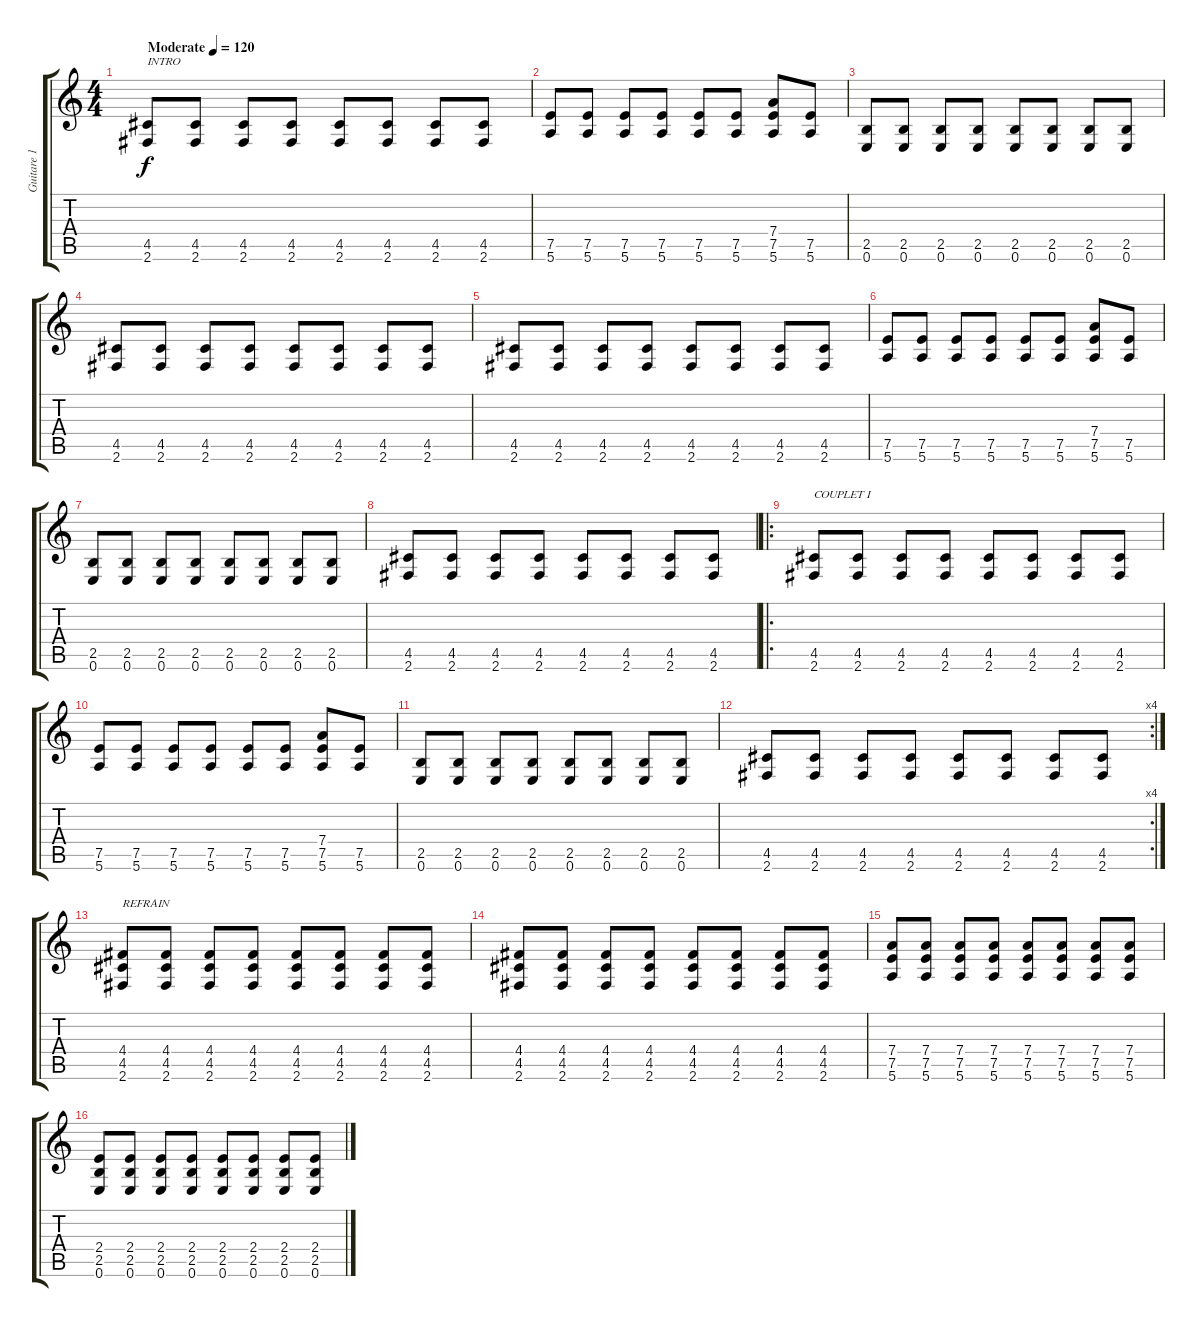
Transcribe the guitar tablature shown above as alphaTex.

\track ("Guitare 1" "Guitare 1") {instrument electricguitarmuted}
\staff {score tabs}
\tuning (E4 B3 G3 D3 A2 E2) {hide}
\ts (4 4)
\tempo (120 "Moderate")
\clef g2
\ks c
(4.5 2.6).8{txt "INTRO" dy f instrument electricguitarmuted} (4.5 2.6).8 (4.5 2.6).8 (4.5 2.6).8 (4.5 2.6).8 (4.5 2.6).8 (4.5 2.6).8 (4.5 2.6).8 |
(7.5 5.6).8 (7.5 5.6).8 (7.5 5.6).8 (7.5 5.6).8 (7.5 5.6).8 (7.5 5.6).8 (7.4 7.5 5.6).8 (7.5 5.6).8 |
(2.5 0.6).8 (2.5 0.6).8 (2.5 0.6).8 (2.5 0.6).8 (2.5 0.6).8 (2.5 0.6).8 (2.5 0.6).8 (2.5 0.6).8 |
(4.5 2.6).8 (4.5 2.6).8 (4.5 2.6).8 (4.5 2.6).8 (4.5 2.6).8 (4.5 2.6).8 (4.5 2.6).8 (4.5 2.6).8 |
(4.5 2.6).8 (4.5 2.6).8 (4.5 2.6).8 (4.5 2.6).8 (4.5 2.6).8 (4.5 2.6).8 (4.5 2.6).8 (4.5 2.6).8 |
(7.5 5.6).8 (7.5 5.6).8 (7.5 5.6).8 (7.5 5.6).8 (7.5 5.6).8 (7.5 5.6).8 (7.4 7.5 5.6).8 (7.5 5.6).8 |
(2.5 0.6).8 (2.5 0.6).8 (2.5 0.6).8 (2.5 0.6).8 (2.5 0.6).8 (2.5 0.6).8 (2.5 0.6).8 (2.5 0.6).8 |
(4.5 2.6).8 (4.5 2.6).8 (4.5 2.6).8 (4.5 2.6).8 (4.5 2.6).8 (4.5 2.6).8 (4.5 2.6).8 (4.5 2.6).8 |
\ro
(4.5 2.6).8{txt "COUPLET I"} (4.5 2.6).8 (4.5 2.6).8 (4.5 2.6).8 (4.5 2.6).8 (4.5 2.6).8 (4.5 2.6).8 (4.5 2.6).8 |
(7.5 5.6).8 (7.5 5.6).8 (7.5 5.6).8 (7.5 5.6).8 (7.5 5.6).8 (7.5 5.6).8 (7.4 7.5 5.6).8 (7.5 5.6).8 |
(2.5 0.6).8 (2.5 0.6).8 (2.5 0.6).8 (2.5 0.6).8 (2.5 0.6).8 (2.5 0.6).8 (2.5 0.6).8 (2.5 0.6).8 |
\rc 4
(4.5 2.6).8 (4.5 2.6).8 (4.5 2.6).8 (4.5 2.6).8 (4.5 2.6).8 (4.5 2.6).8 (4.5 2.6).8 (4.5 2.6).8 |
(4.4 4.5 2.6).8{txt "REFRAIN" volume 9 instrument distortionguitar} (4.4 4.5 2.6).8 (4.4 4.5 2.6).8 (4.4 4.5 2.6).8 (4.4 4.5 2.6).8 (4.4 4.5 2.6).8 (4.4 4.5 2.6).8 (4.4 4.5 2.6).8 |
(4.4 4.5 2.6).8 (4.4 4.5 2.6).8 (4.4 4.5 2.6).8 (4.4 4.5 2.6).8 (4.4 4.5 2.6).8 (4.4 4.5 2.6).8 (4.4 4.5 2.6).8 (4.4 4.5 2.6).8 |
(7.4 7.5 5.6).8 (7.4 7.5 5.6).8 (7.4 7.5 5.6).8 (7.4 7.5 5.6).8 (7.4 7.5 5.6).8 (7.4 7.5 5.6).8 (7.4 7.5 5.6).8 (7.4 7.5 5.6).8 |
(2.4 2.5 0.6).8 (2.4 2.5 0.6).8 (2.4 2.5 0.6).8 (2.4 2.5 0.6).8 (2.4 2.5 0.6).8 (2.4 2.5 0.6).8 (2.4 2.5 0.6).8 (2.4 2.5 0.6).8
